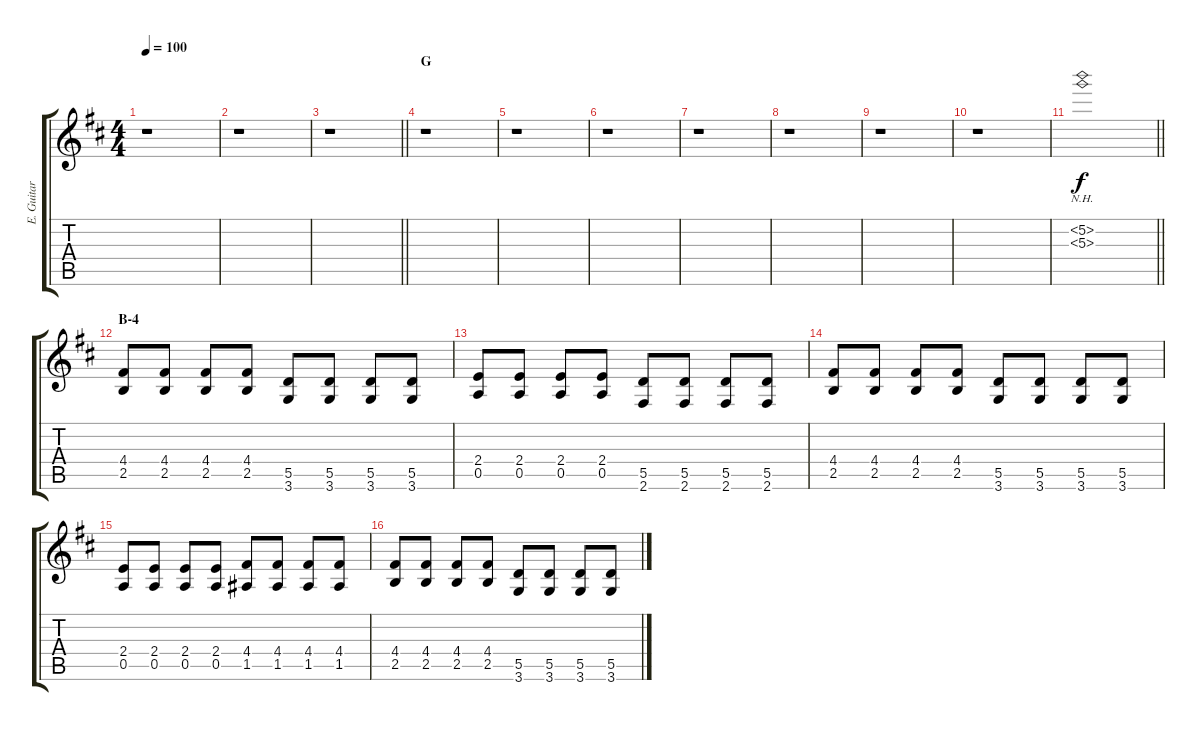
\track ("E. Guitar II" "E. Guitar ") {instrument overdrivenguitar}
\staff {score tabs}
\tuning (E4 B3 G3 D3 A2 E2) {hide}
\ts (4 4)
\tempo 100
\clef g2
\ks d
r.1{dy f} |
r.1 |
\barLineRight lightlight
r.1 |
\section ("" "G")
r.1 |
r.1 |
r.1 |
r.1 |
r.1 |
r.1 |
r.1 |
\barLineRight lightlight
(5.2{nh} 5.3{nh}).1 |
\section ("" "B-4")
(4.4 2.5).8 (4.4 2.5).8 (4.4 2.5).8 (4.4 2.5).8 (5.5 3.6).8 (5.5 3.6).8 (5.5 3.6).8 (5.5 3.6).8 |
(2.4 0.5).8 (2.4 0.5).8 (2.4 0.5).8 (2.4 0.5).8 (5.5 2.6).8 (5.5 2.6).8 (5.5 2.6).8 (5.5 2.6).8 |
(4.4 2.5).8 (4.4 2.5).8 (4.4 2.5).8 (4.4 2.5).8 (5.5 3.6).8 (5.5 3.6).8 (5.5 3.6).8 (5.5 3.6).8 |
(2.4 0.5).8 (2.4 0.5).8 (2.4 0.5).8 (2.4 0.5).8 (4.4 1.5).8 (4.4 1.5).8 (4.4 1.5).8 (4.4 1.5).8 |
(4.4 2.5).8 (4.4 2.5).8 (4.4 2.5).8 (4.4 2.5).8 (5.5 3.6).8 (5.5 3.6).8 (5.5 3.6).8 (5.5 3.6).8
